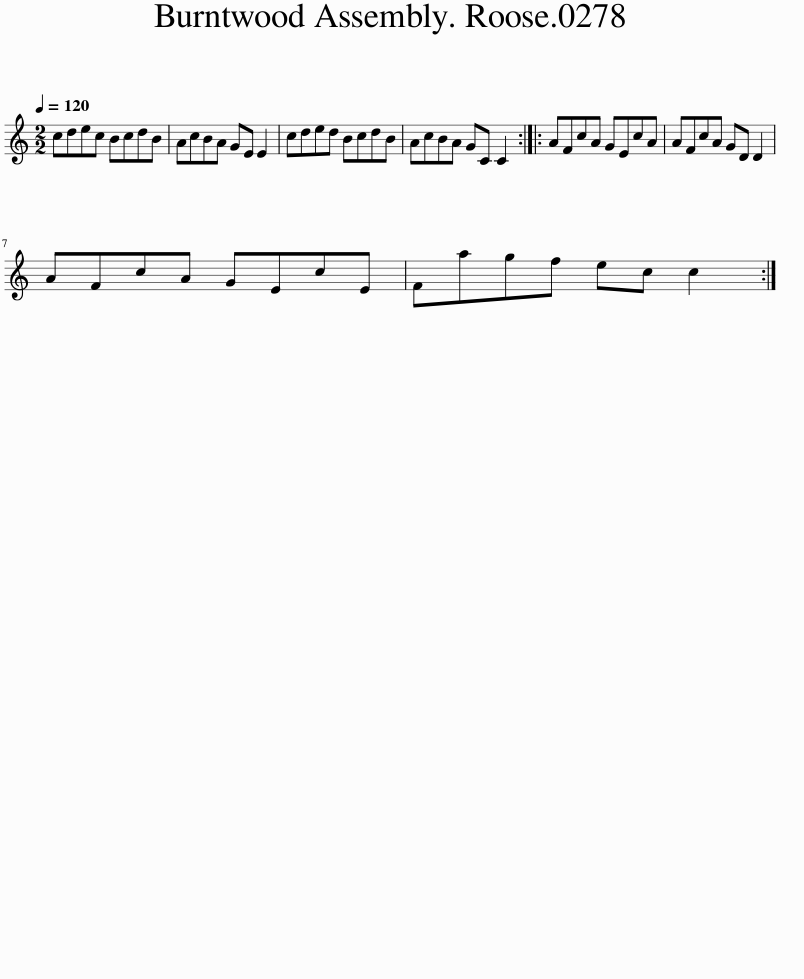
X:1
L:1/8
Q:1/4=120
M:2/2
I:linebreak $
K:C
V:1 treble
V:1
 cdec BcdB | AcBA GE E2 | cded BcdB | AcBA GC C2 :: AFcA GEcA | %5
 AFcA GD D2 |$ AFcA GEcE | Fagf ec c2 :| %8
